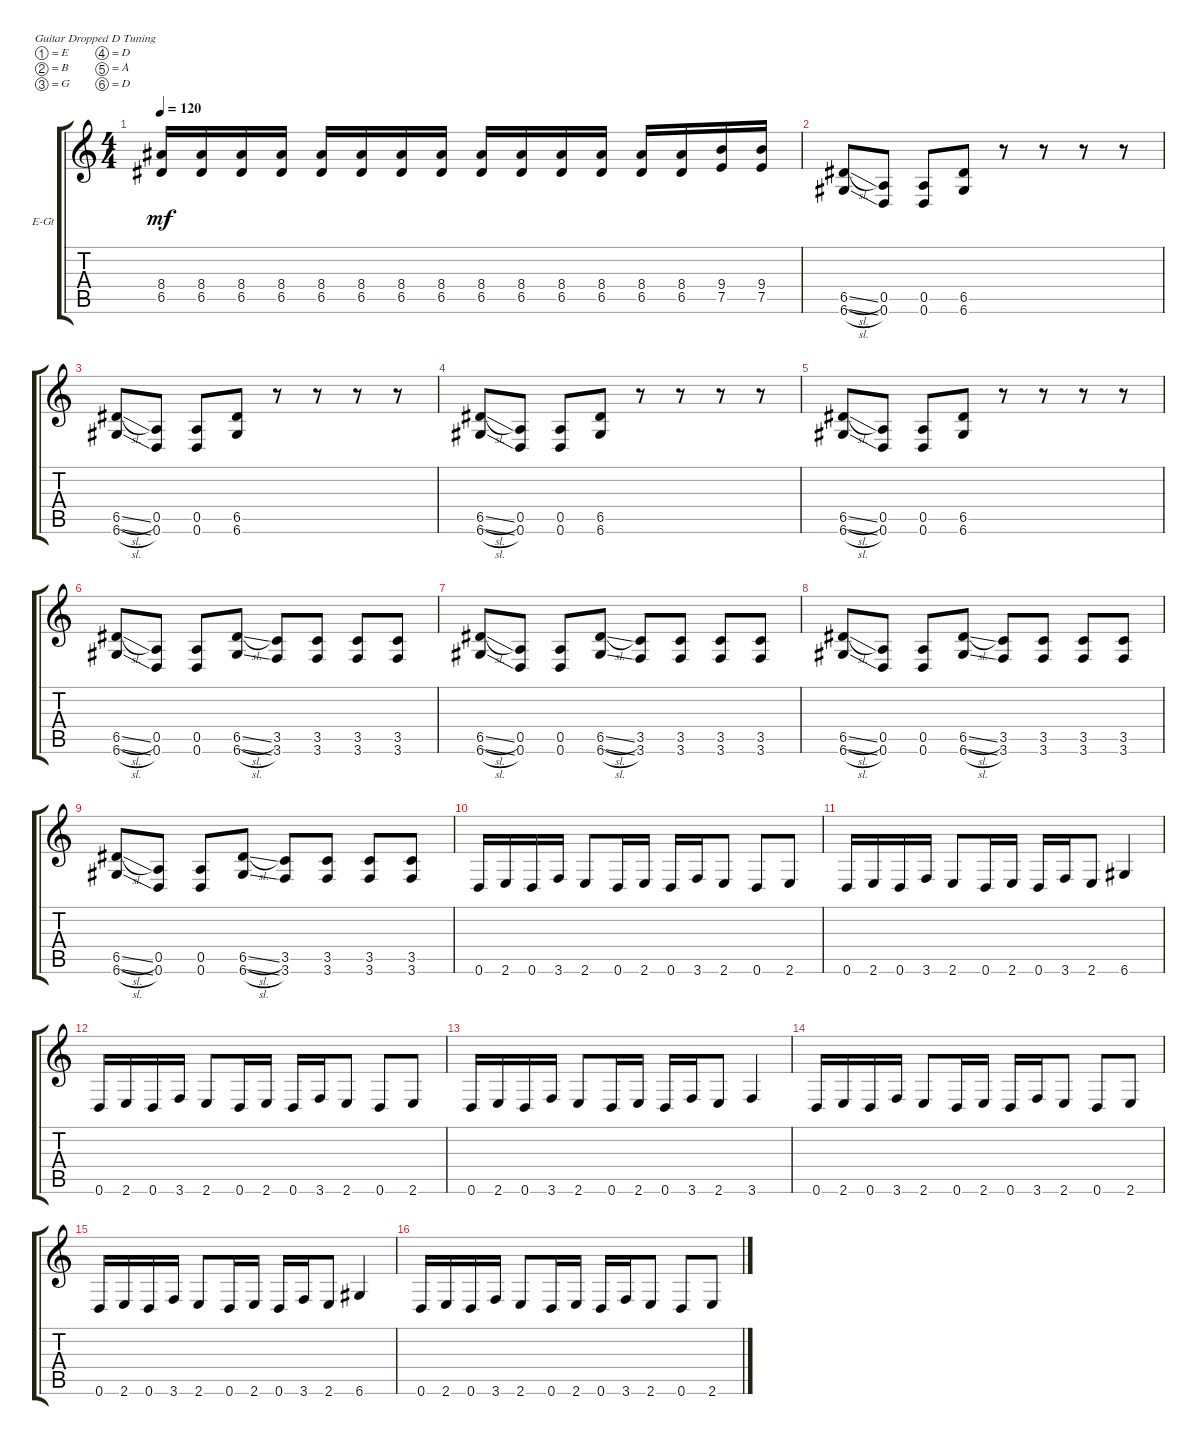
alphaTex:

\defaultSystemsLayout 4
\bracketExtendMode groupsimilarinstruments
\firstSystemTrackNameOrientation horizontal
\otherSystemsTrackNameOrientation horizontal
\track ("Electric Guitar" "E-Gt") {instrument distortionguitar}
\staff {score tabs}
\tuning (E4 B3 G3 D3 A2 D2)
\ts (4 4)
\tempo 120
\clef g2
\scale
0.333333
\ks c
(6.5 8.4).16{dy mf} (6.5 8.4).16 (6.5 8.4).16 (6.5 8.4).16 (6.5 8.4).16 (6.5 8.4).16 (6.5 8.4).16 (6.5 8.4).16 (6.5 8.4).16 (6.5 8.4).16 (6.5 8.4).16 (6.5 8.4).16 (6.5 8.4).16 (6.5 8.4).16 (9.4 7.5).16 (9.4 7.5).16 |
\scale
0.333333 (6.6{sl} 6.5{sl}).8 (0.5 0.6).8 (0.5 0.6).8 (6.6 6.5).8 r.8 r.8 r.8 r.8 |
\scale
0.333333 (6.6{sl} 6.5{sl}).8 (0.5 0.6).8 (0.5 0.6).8 (6.6 6.5).8 r.8 r.8 r.8 r.8 |
\scale
0.333333 (6.6{sl} 6.5{sl}).8 (0.5 0.6).8 (0.5 0.6).8 (6.6 6.5).8 r.8 r.8 r.8 r.8 |
\scale
0.333333 (6.6{sl} 6.5{sl}).8 (0.5 0.6).8 (0.5 0.6).8 (6.6 6.5).8 r.8 r.8 r.8 r.8 |
\scale
0.333333 (6.6{sl} 6.5{sl}).8 (0.6 0.5).8 (0.6 0.5).8 (6.6{sl} 6.5{sl}).8 (3.6 3.5).8 (3.6 3.5).8 (3.6 3.5).8 (3.6 3.5).8 |
\scale
0.333333 (6.6{sl} 6.5{sl}).8 (0.6 0.5).8 (0.6 0.5).8 (6.6{sl} 6.5{sl}).8 (3.6 3.5).8 (3.6 3.5).8 (3.6 3.5).8 (3.6 3.5).8 |
\scale
0.333333 (6.6{sl} 6.5{sl}).8 (0.6 0.5).8 (0.6 0.5).8 (6.6{sl} 6.5{sl}).8 (3.6 3.5).8 (3.6 3.5).8 (3.6 3.5).8 (3.6 3.5).8 |
\scale
0.333333 (6.6{sl} 6.5{sl}).8 (0.6 0.5).8 (0.6 0.5).8 (6.6{sl} 6.5{sl}).8 (3.6 3.5).8 (3.6 3.5).8 (3.6 3.5).8 (3.6 3.5).8 |
\scale
0.333333 0.6.16 2.6.16 0.6.16 3.6.16 2.6.8 0.6.16 2.6.16 0.6.16 3.6.16 2.6.8 0.6.8 2.6.8 |
\scale
0.333333 0.6.16 2.6.16 0.6.16 3.6.16 2.6.8 0.6.16 2.6.16 0.6.16 3.6.16 2.6.8 6.6.4 |
\scale
0.333333 0.6.16 2.6.16 0.6.16 3.6.16 2.6.8 0.6.16 2.6.16 0.6.16 3.6.16 2.6.8 0.6.8 2.6.8 |
\scale
0.333333 0.6.16 2.6.16 0.6.16 3.6.16 2.6.8 0.6.16 2.6.16 0.6.16 3.6.16 2.6.8 3.6.4 |
\scale
0.333333 0.6.16 2.6.16 0.6.16 3.6.16 2.6.8 0.6.16 2.6.16 0.6.16 3.6.16 2.6.8 0.6.8 2.6.8 |
\scale
0.333333 0.6.16 2.6.16 0.6.16 3.6.16 2.6.8 0.6.16 2.6.16 0.6.16 3.6.16 2.6.8 6.6.4 |
\scale
0.333333 0.6.16 2.6.16 0.6.16 3.6.16 2.6.8 0.6.16 2.6.16 0.6.16 3.6.16 2.6.8 0.6.8 2.6.8
